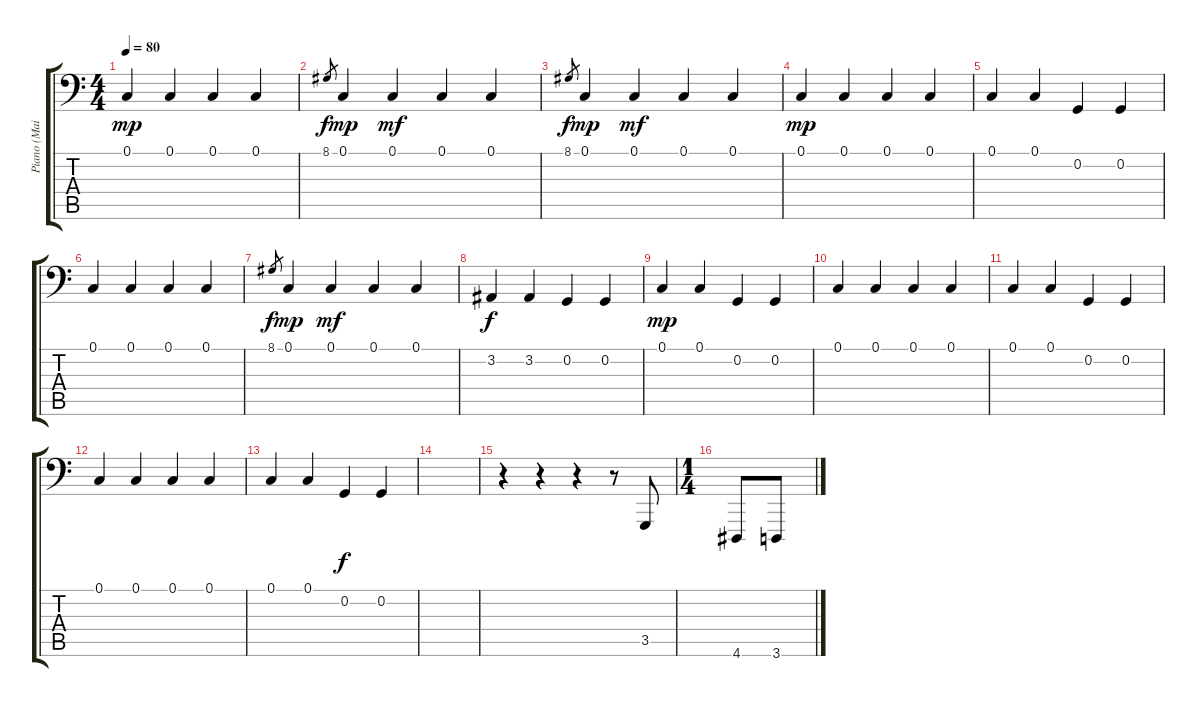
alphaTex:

\track ("Piano (Main Gauche)" "Piano (Mai") {instrument acousticgrandpiano}
\staff {score tabs}
\tuning (C3 G2 D2 A1 E1 B0) {hide}
\ts (4 4)
\tempo 80
\clef f4
\ks c
0.1.4{dy mp instrument acousticgrandpiano} 0.1.4 0.1.4 0.1.4 |
8.1.8{gr dy f} 0.1.4{dy mp} 0.1.4{dy mf} 0.1.4 0.1.4 |
8.1.8{gr dy f} 0.1.4{dy mp} 0.1.4{dy mf} 0.1.4 0.1.4 |
0.1.4{dy mp} 0.1.4 0.1.4 0.1.4 |
0.1.4 0.1.4 0.2.4 0.2.4 |
0.1.4 0.1.4 0.1.4 0.1.4 |
8.1.8{gr dy f} 0.1.4{dy mp} 0.1.4{dy mf} 0.1.4 0.1.4 |
3.2.4{dy f} 3.2.4 0.2.4 0.2.4 |
0.1.4{dy mp} 0.1.4 0.2.4 0.2.4 |
0.1.4 0.1.4 0.1.4 0.1.4 |
0.1.4 0.1.4 0.2.4 0.2.4 |
0.1.4 0.1.4 0.1.4 0.1.4 |
0.1.4 0.1.4 0.2.4{dy f} 0.2.4 |
|
r.4 r.4 r.4 r.8 3.5.8 |
\ts (1 4)
4.6.8 3.6.8
